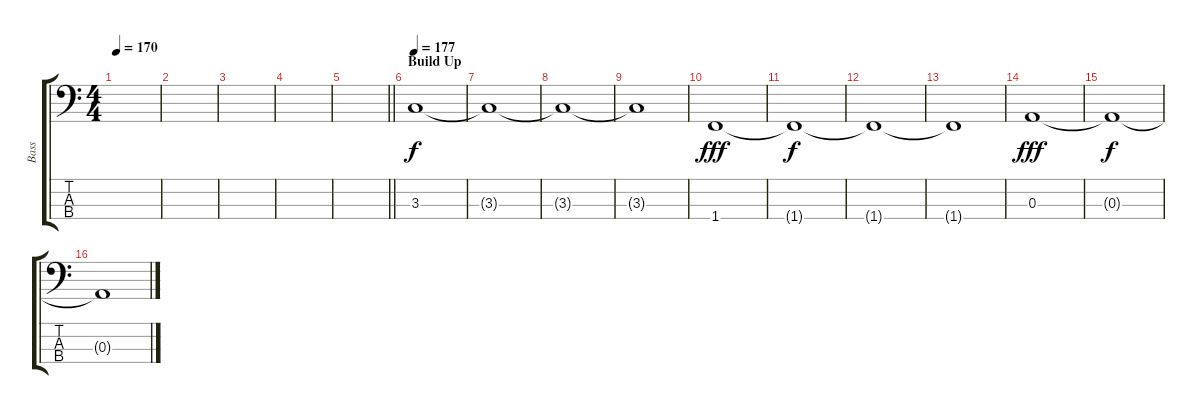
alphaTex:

\track ("Bass" "Bass") {instrument electricbassfinger}
\staff {score tabs}
\tuning (G2 D2 A1 E1) {hide}
\ts (4 4)
\tempo 170
\clef f4
\ks c
|
|
|
|
\barLineRight lightlight
|
\section ("" "Build Up")
\tempo 177
3.3.1 |
3.3{t}.1{dy f} |
3.3{t}.1 |
3.3{t}.1 |
1.4.1{dy fff} |
1.4{t}.1{dy f} |
1.4{t}.1 |
1.4{t}.1 |
0.3.1{dy fff} |
0.3{t}.1{dy f} |
0.3{t}.1
